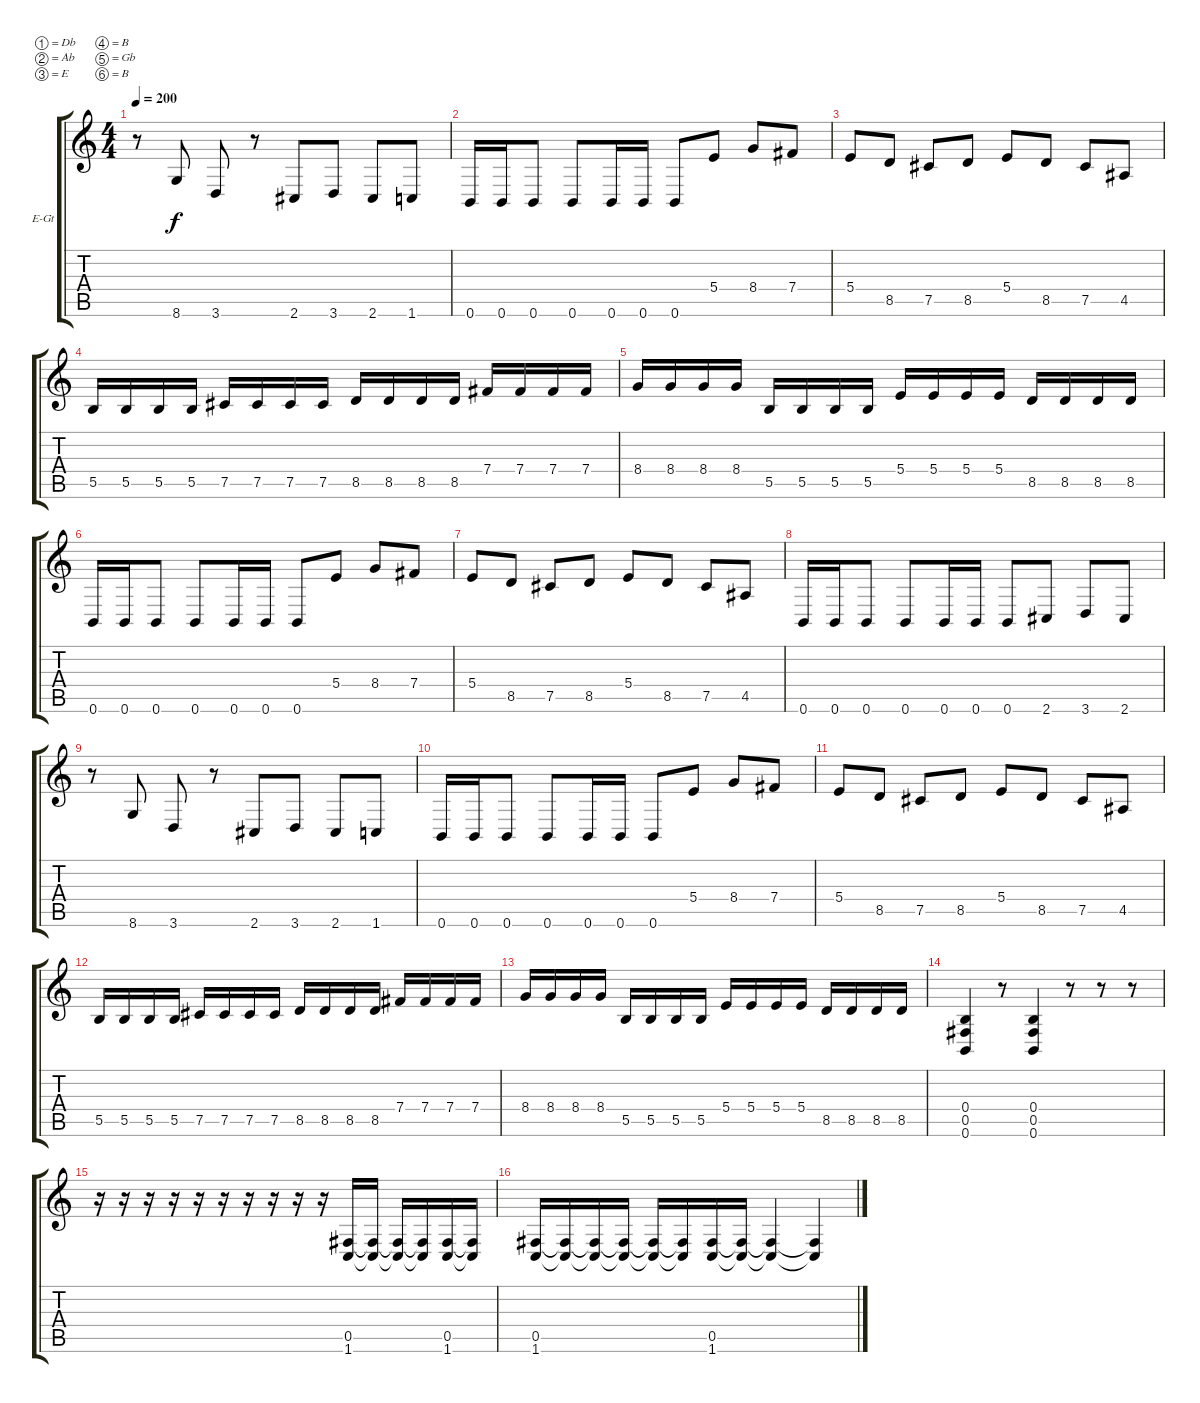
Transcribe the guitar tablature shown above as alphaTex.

\defaultSystemsLayout 4
\bracketExtendMode groupsimilarinstruments
\firstSystemTrackNameOrientation horizontal
\otherSystemsTrackNameOrientation horizontal
\track ("Electric Guitar" "E-Gt") {instrument distortionguitar}
\staff {score tabs}
\tuning (Db4 Ab3 E3 B2 Gb2 B1)
\ts (4 4)
\tempo 200
\clef g2
\ks c
r.8{dy f} 8.6.8 3.6.8 r.8 2.6.8 3.6.8 2.6.8 1.6.8 |
0.6.16 0.6.16 0.6.8 0.6.8 0.6.16 0.6.16 0.6.8 5.4.8 8.4.8 7.4.8 |
5.4.8 8.5.8 7.5.8 8.5.8 5.4.8 8.5.8 7.5.8 4.5.8 |
5.5.16 5.5.16 5.5.16 5.5.16 7.5.16 7.5.16 7.5.16 7.5.16 8.5.16 8.5.16 8.5.16 8.5.16 7.4.16 7.4.16 7.4.16 7.4.16 |
8.4.16 8.4.16 8.4.16 8.4.16 5.5.16 5.5.16 5.5.16 5.5.16 5.4.16 5.4.16 5.4.16 5.4.16 8.5.16 8.5.16 8.5.16 8.5.16 |
0.6.16 0.6.16 0.6.8 0.6.8 0.6.16 0.6.16 0.6.8 5.4.8 8.4.8 7.4.8 |
5.4.8 8.5.8 7.5.8 8.5.8 5.4.8 8.5.8 7.5.8 4.5.8 |
0.6.16 0.6.16 0.6.8 0.6.8 0.6.16 0.6.16 0.6.8 2.6.8 3.6.8 2.6.8 |
r.8 8.6.8 3.6.8 r.8 2.6.8 3.6.8 2.6.8 1.6.8 |
0.6.16 0.6.16 0.6.8 0.6.8 0.6.16 0.6.16 0.6.8 5.4.8 8.4.8 7.4.8 |
5.4.8 8.5.8 7.5.8 8.5.8 5.4.8 8.5.8 7.5.8 4.5.8 |
5.5.16 5.5.16 5.5.16 5.5.16 7.5.16 7.5.16 7.5.16 7.5.16 8.5.16 8.5.16 8.5.16 8.5.16 7.4.16 7.4.16 7.4.16 7.4.16 |
8.4.16 8.4.16 8.4.16 8.4.16 5.5.16 5.5.16 5.5.16 5.5.16 5.4.16 5.4.16 5.4.16 5.4.16 8.5.16 8.5.16 8.5.16 8.5.16 |
(0.5 0.6 0.4).4 r.8 (0.4 0.5 0.6).4 r.8 r.8 r.8 |
r.16 r.16 r.16 r.16 r.16 r.16 r.16 r.16 r.16 r.16 (1.6 0.5).16 (1.6{t} 0.5{t}).16 (1.6{t} 0.5{t}).16 (1.6{t} 0.5{t}).16 (1.6 0.5).16 (1.6{t} 0.5{t}).16 |
(1.6 0.5).16 (1.6{t} 0.5{t}).16 (1.6{t} 0.5{t}).16 (1.6{t} 0.5{t}).16 (1.6{t} 0.5{t}).16 (1.6{t} 0.5{t}).16 (0.5 1.6).16 (0.5{t} 1.6{t}).16 (0.5{t} 1.6{t}).4 (0.5{t} 1.6{t}).4
